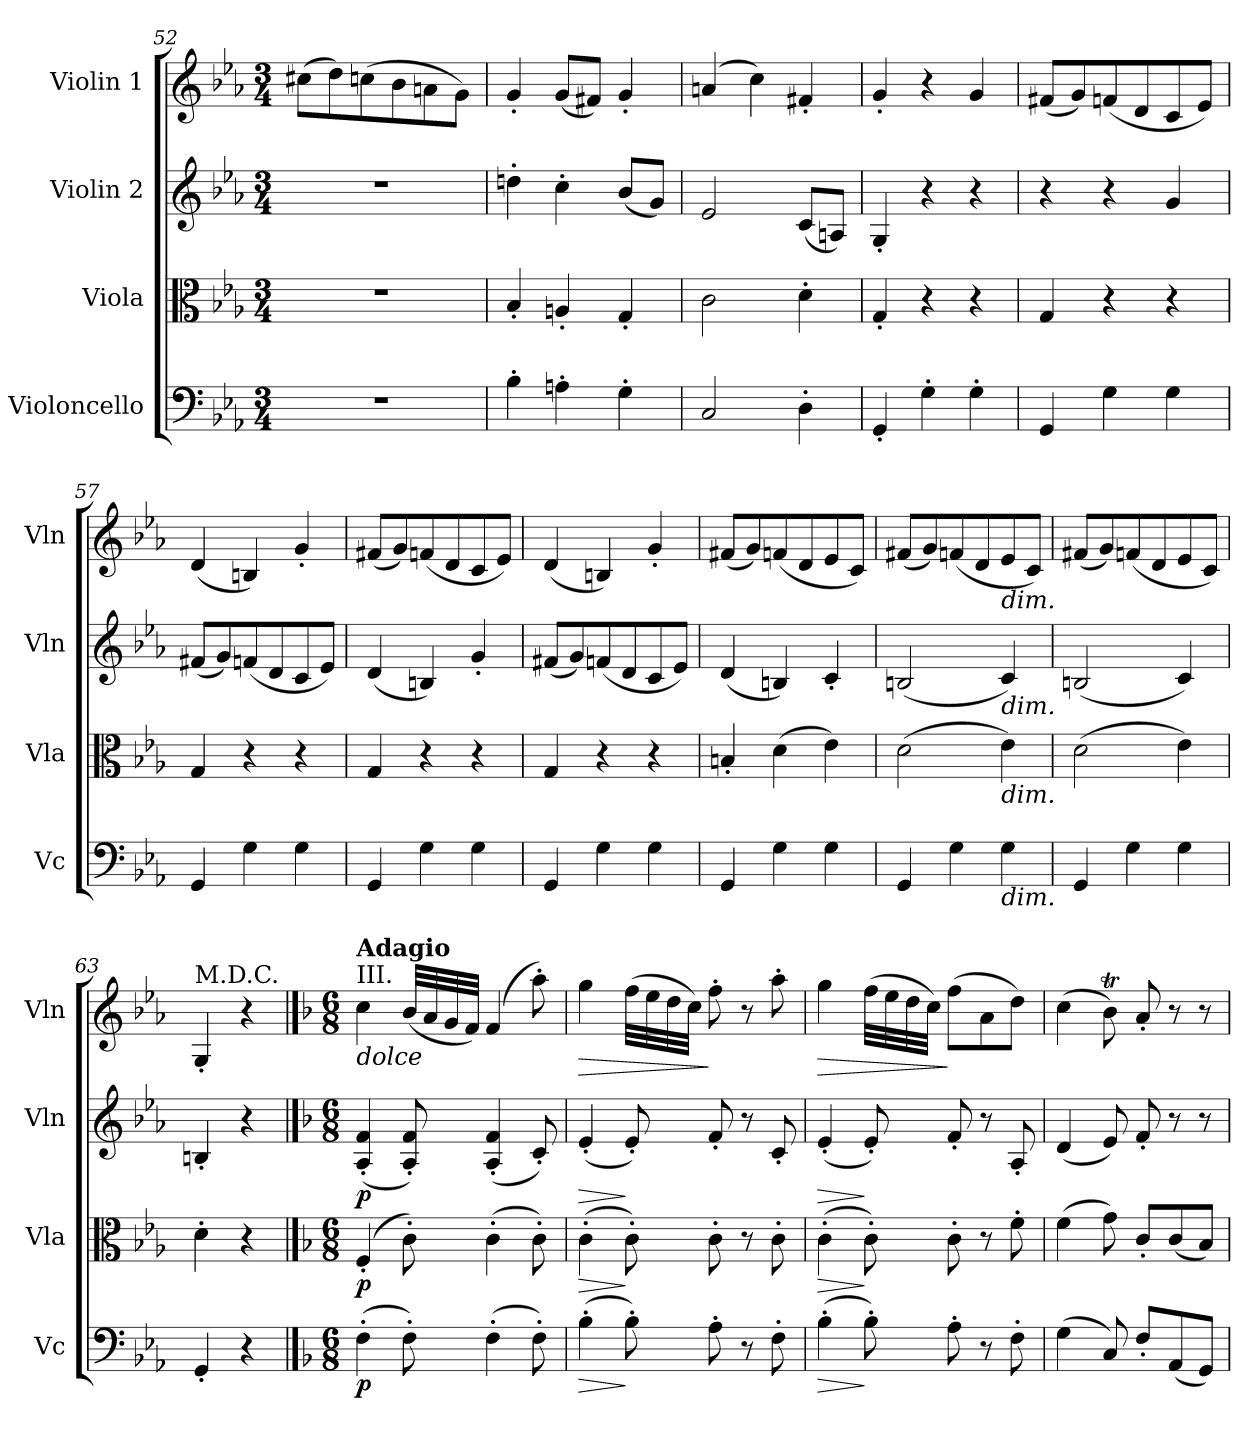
**kern	**dynam	**kern	**dynam	**kern	**dynam	**kern	**dynam
*part4	*part4	*part3	*part3	*part2	*part2	*part1	*part1
*staff4	*staff4	*staff3	*staff3	*staff2	*staff2	*staff1	*staff1
*I"Violoncello	*	*I"Viola	*	*I"Violin 2	*	*I"Violin 1	*
*I'Vc	*	*I'Vla	*	*I'Vln	*	*I'Vln	*
*clefF4	*	*clefC3	*	*clefG2	*	*clefG2	*
*k[b-e-a-]	*	*k[b-e-a-]	*	*k[b-e-a-]	*	*k[b-e-a-]	*
*M3/4	*	*M3/4	*	*M3/4	*	*M3/4	*
=52	=52	=52	=52	=52	=52	=52	=52
2.r	.	2.r	.	2.r	.	(8cc#X\L	.
.	.	.	.	.	.	8dd\)	.
.	.	.	.	.	.	(8ccn\	.
.	.	.	.	.	.	8b-\	.
.	.	.	.	.	.	8an\	.
.	.	.	.	.	.	8g\J)	.
=53	=53	=53	=53	=53	=53	=53	=53
4B-'\	.	4B-'/	.	4ddn'\	.	4g'/	.
4An'\	.	4An'/	.	4cc'\	.	(8g/L	.
.	.	.	.	.	.	8f#X/J)	.
4G'\	.	4G'/	.	(8b-/L	.	4g'/	.
.	.	.	.	8g/J)	.	.	.
=54	=54	=54	=54	=54	=54	=54	=54
2C/	.	2c\	.	2e-/	.	(4an/	.
.	.	.	.	.	.	4cc\)	.
4D'\	.	4d'\	.	(8c/L	.	4f#X'/	.
.	.	.	.	8An/J)	.	.	.
=55	=55	=55	=55	=55	=55	=55	=55
4GG'/	.	4G'/	.	4G'/	.	4g'/	.
4G'\	.	4r	.	4r	.	4r	.
4G'\	.	4r	.	4r	.	4g/	.
=56	=56	=56	=56	=56	=56	=56	=56
4GG/	.	4G/	.	4r	.	(8f#X/L	.
.	.	.	.	.	.	8g/)	.
4G\	.	4r	.	4r	.	(8fn/	.
.	.	.	.	.	.	8d/	.
4G\	.	4r	.	4g/	.	8c/	.
.	.	.	.	.	.	8e-/J)	.
=57	=57	=57	=57	=57	=57	=57	=57
4GG/	.	4G/	.	(8f#X/L	.	(4d/	.
.	.	.	.	8g/)	.	.	.
4G\	.	4r	.	(8fn/	.	4Bn/)	.
.	.	.	.	8d/	.	.	.
4G\	.	4r	.	8c/	.	4g'/	.
.	.	.	.	8e-/J)	.	.	.
!!LO:LB:g=z
=58	=58	=58	=58	=58	=58	=58	=58
4GG/	.	4G/	.	(4d/	.	(8f#X/L	.
.	.	.	.	.	.	8g/)	.
4G\	.	4r	.	4Bn/)	.	(8fn/	.
.	.	.	.	.	.	8d/	.
4G\	.	4r	.	4g'/	.	8c/	.
.	.	.	.	.	.	8e-/J)	.
=59	=59	=59	=59	=59	=59	=59	=59
4GG/	.	4G/	.	(8f#X/L	.	(4d/	.
.	.	.	.	8g/)	.	.	.
4G\	.	4r	.	(8fn/	.	4Bn/)	.
.	.	.	.	8d/	.	.	.
4G\	.	4r	.	8c/	.	4g'/	.
.	.	.	.	8e-/J)	.	.	.
=60	=60	=60	=60	=60	=60	=60	=60
4GG/	.	4Bn'/	.	(4d/	.	(8f#X/L	.
.	.	.	.	.	.	8g/)	.
4G\	.	(4d\	.	4Bn/)	.	(8fn/	.
.	.	.	.	.	.	8d/	.
4G\	.	4e-\)	.	4c'/	.	8e-/	.
.	.	.	.	.	.	8c/J)	.
=61	=61	=61	=61	=61	=61	=61	=61
4GG/	.	(2d\	.	(2Bn/	.	(8f#X/L	.
.	.	.	.	.	.	8g/)	.
4G\	.	.	.	.	.	(8fn/	.
.	.	.	.	.	.	8d/	.
!	!	!	!	!	!	!LO:TX:b:i:t=dim.	!
!	!	!	!	!LO:TX:b:i:t=dim.	!	!	!
!	!	!LO:TX:b:i:t=dim.	!	!	!	!	!
!LO:TX:b:i:t=dim.	!	!	!	!	!	!	!
4G\	.	4e-\)	.	4c/)	.	8e-/	.
.	.	.	.	.	.	8c/J)	.
=62	=62	=62	=62	=62	=62	=62	=62
4GG/	.	(2d\	.	(2Bn/	.	(8f#X/L	.
.	.	.	.	.	.	8g/)	.
4G\	.	.	.	.	.	(8fn/	.
.	.	.	.	.	.	8d/	.
4G\	.	4e-\)	.	4c/)	.	8e-/	.
.	.	.	.	.	.	8c/J)	.
=63	=63	=63	=63	=63	=63	=63	=63
!	!	!	!	!	!	!LO:TX:a:t=M.D.C.	!
4GG'/	.	4d'\	.	4Bn'/	.	4G'/	.
4r	.	4r	.	4r	.	4r	.
!!LO:PB:g=z
==1	==1	==1	==1	==1	==1	==1	==1
*k[b-]	*	*k[b-]	*	*k[b-]	*	*k[b-]	*
*M6/8	*	*M6/8	*	*M6/8	*	*M6/8	*
!	!	!	!	!	!	!LO:TX:a:t=III.	!
!	!	!	!	!	!	!LO:TX:a:B:t=Adagio	!
!	!	!	!	!	!	!LO:TX:b:i:t=dolce	!
!	!LO:DY:b	!	!LO:DY:b	!	!LO:DY:b	!	!
(4F'\	p	(4F'/	p	(4A/' 4f/'	p	4cc\	.
8F'\)	.	8c'\)	.	8A/' 8f/')	.	(32b-/LLL	.
.	.	.	.	.	.	32a/	.
.	.	.	.	.	.	32g/	.
.	.	.	.	.	.	32f/JJJ)	.
(4F'\	.	(4c'\	.	(4A/' 4f/'	.	(4f/	.
8F'\)	.	8c'\)	.	8c'/)	.	8aa'\)	.
=2	=2	=2	=2	=2	=2	=2	=2
!	!LO:HP:b	!	!LO:HP:b	!	!LO:HP:b	!	!LO:HP:b
(4B-'\	>	(4c'\	>	(4e'/	>	4gg\	>
8B-'\)	]	8c'\)	]	8e'/)	]	(32ff\LLL	.
.	.	.	.	.	.	32ee\	.
.	.	.	.	.	.	32dd\	.
.	.	.	.	.	.	32cc\JJJ)	.
8A'\	.	8c'\	.	8f'/	.	8ff'\	]
8r	.	8r	.	8r	.	8r	.
8F'\	.	8c'\	.	8c'/	.	8aa'\	.
=3	=3	=3	=3	=3	=3	=3	=3
!	!LO:HP:b	!	!LO:HP:b	!	!LO:HP:b	!	!LO:HP:b
(4B-'\	>	(4c'\	>	(4e'/	>	4gg\	>
8B-'\)	]	8c'\)	]	8e'/)	]	(32ff\LLL	.
.	.	.	.	.	.	32ee\	.
.	.	.	.	.	.	32dd\	.
.	.	.	.	.	.	32cc\JJJ)	.
8A'\	.	8c'\	.	8f'/	.	(8ff\L	]
8r	.	8r	.	8r	.	8a\	.
8F'\	.	8f'\	.	8A'/	.	8dd\J)	.
!!LO:LB:g=z
=4	=4	=4	=4	=4	=4	=4	=4
(4G\	.	(4f\	.	(4d/	.	(4cc\	.
8C/)	.	8g\)	.	8e/)	.	8b-T\)	.
8F'/L	.	8c'/L	.	8f'/	.	8a'/	.
(8AA/	.	(8c/	.	8r	.	8r	.
8GG/J)	.	8B-/J)	.	8r	.	8r	.
=	=	=	=	=	=	=	=
*-	*-	*-	*-	*-	*-	*-	*-
